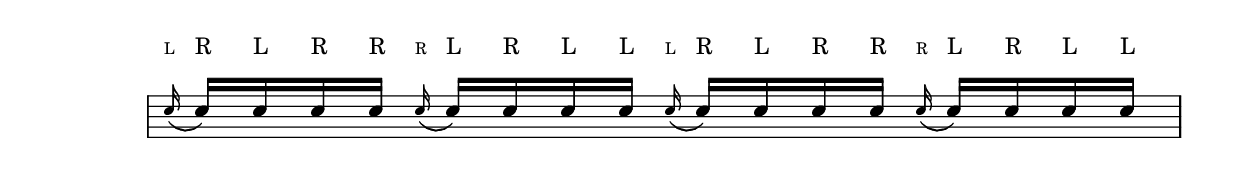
\version "2.22.1"

rudiment = \drummode {
  \repeat unfold 2 {
    \grace sn16^\markup { \teeny L }(sn16^"R") 16^"L" sn16^"R" 16^"R"
    \grace sn16^\markup { \teeny R }(sn16^"L") 16^"R" sn16^"L" 16^"L"
  }
}

\score {
  <<
    \new DrumStaff <<
      \new DrumVoice {
        \override Score.SystemStartBar.collapse-height = #-inf.0
        \omit Staff.TimeSignature
        \omit Staff.Clef
        \override TextScript.Y-offset = 6
        \stemUp
        \rudiment
      }
    >>
  >>

  \layout {
    ragged-last = ##f
  }
}